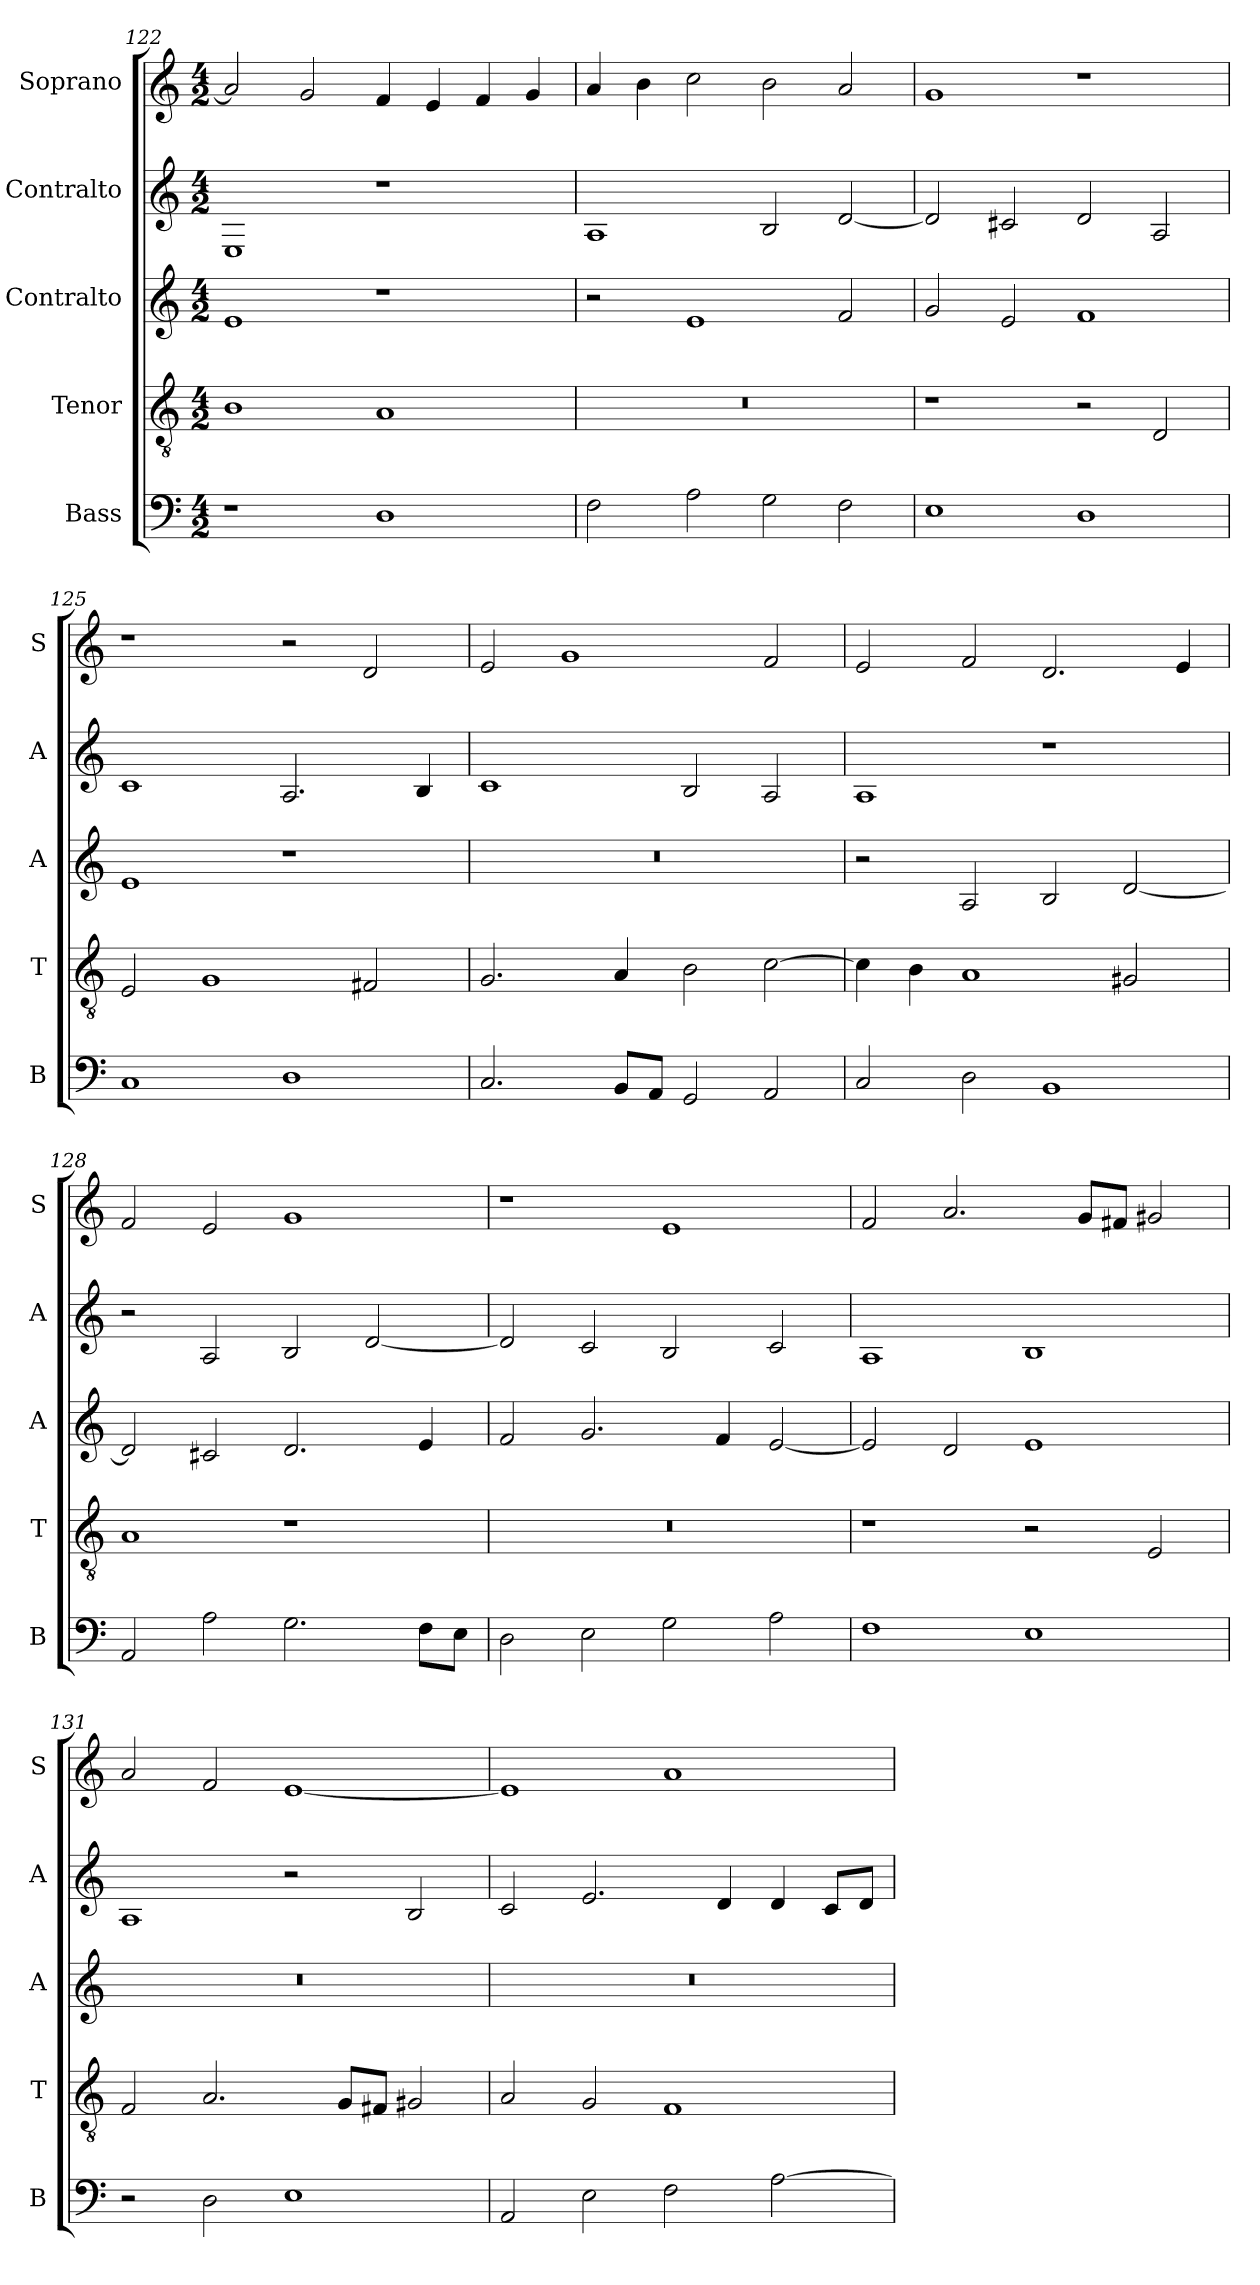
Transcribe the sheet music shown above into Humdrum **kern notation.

**kern	**kern	**kern	**kern	**kern
*part5	*part4	*part3	*part2	*part1
*staff5	*staff4	*staff3	*staff2	*staff1
*I"Bass	*I"Tenor	*I"Contralto	*I"Contralto	*I"Soprano
*I'B	*I'T	*I'A	*I'A	*I'S
*clefF4	*clefGv2	*clefG2	*clefG2	*clefG2
*k[]	*k[]	*k[]	*k[]	*k[]
*E:phr	*E:phr	*E:phr	*E:phr	*E:phr
*M4/2	*M4/2	*M4/2	*M4/2	*M4/2
=122	=122	=122	=122	=122
1r	1B	1e	1E	2a]
.	.	.	.	2g
1D	1A	1r	1r	4f
.	.	.	.	4e
.	.	.	.	4f
.	.	.	.	4g
=123	=123	=123	=123	=123
2F	0r	2r	1A	4a
.	.	.	.	4b
2A	.	1e	.	2cc
2G	.	.	2B	2b
2F	.	2f	[2d	2a
=124	=124	=124	=124	=124
1E	1r	2g	2d]	1g
.	.	2e	2c#X	.
1D	2r	1f	2d	1r
.	2D	.	2A	.
=125	=125	=125	=125	=125
1C	2E	1e	1c	1r
.	1G	.	.	.
1D	.	1r	2.A	2r
.	2F#X	.	.	2d
.	.	.	4B	.
=126	=126	=126	=126	=126
2.C	2.G	0r	1c	2e
.	.	.	.	1g
8BB/L	4A	.	.	.
8AA/J	.	.	.	.
2GG	2B	.	2B	.
2AA	[2c	.	2A	2f
=127	=127	=127	=127	=127
2C	4c]	2r	1A	2e
.	4B	.	.	.
2D	1A	2A	.	2f
1BB	.	2B	1r	2.d
.	2G#X	[2d	.	.
.	.	.	.	4e
=128	=128	=128	=128	=128
2AA	1A	2d]	2r	2f
2A	.	2c#X	2A	2e
2.G	1r	2.d	2B	1g
.	.	.	[2d	.
8F\L	.	4e	.	.
8E\J	.	.	.	.
=129	=129	=129	=129	=129
2D	0r	2f	2d]	1r
2E	.	2.g	2c	.
2G	.	.	2B	1e
.	.	4f	.	.
2A	.	[2e	2c	.
=130	=130	=130	=130	=130
1F	1r	2e]	1A	2f
.	.	2d	.	2.a
1E	2r	1e	1B	.
.	.	.	.	8g/L
.	.	.	.	8f#X/J
.	2E	.	.	2g#X
=131	=131	=131	=131	=131
2r	2F	0r	1A	2a
2D	2.A	.	.	2f
1E	.	.	2r	[1e
.	8G/L	.	.	.
.	8F#X/J	.	.	.
.	2G#X	.	2B	.
=132	=132	=132	=132	=132
2AA	2A	0r	2c	1e]
2E	2G	.	2.e	.
2F	1F	.	.	1a
.	.	.	4d	.
[2A	.	.	4d	.
.	.	.	8c/L	.
.	.	.	8d/J	.
=	=	=	=	=
*-	*-	*-	*-	*-
